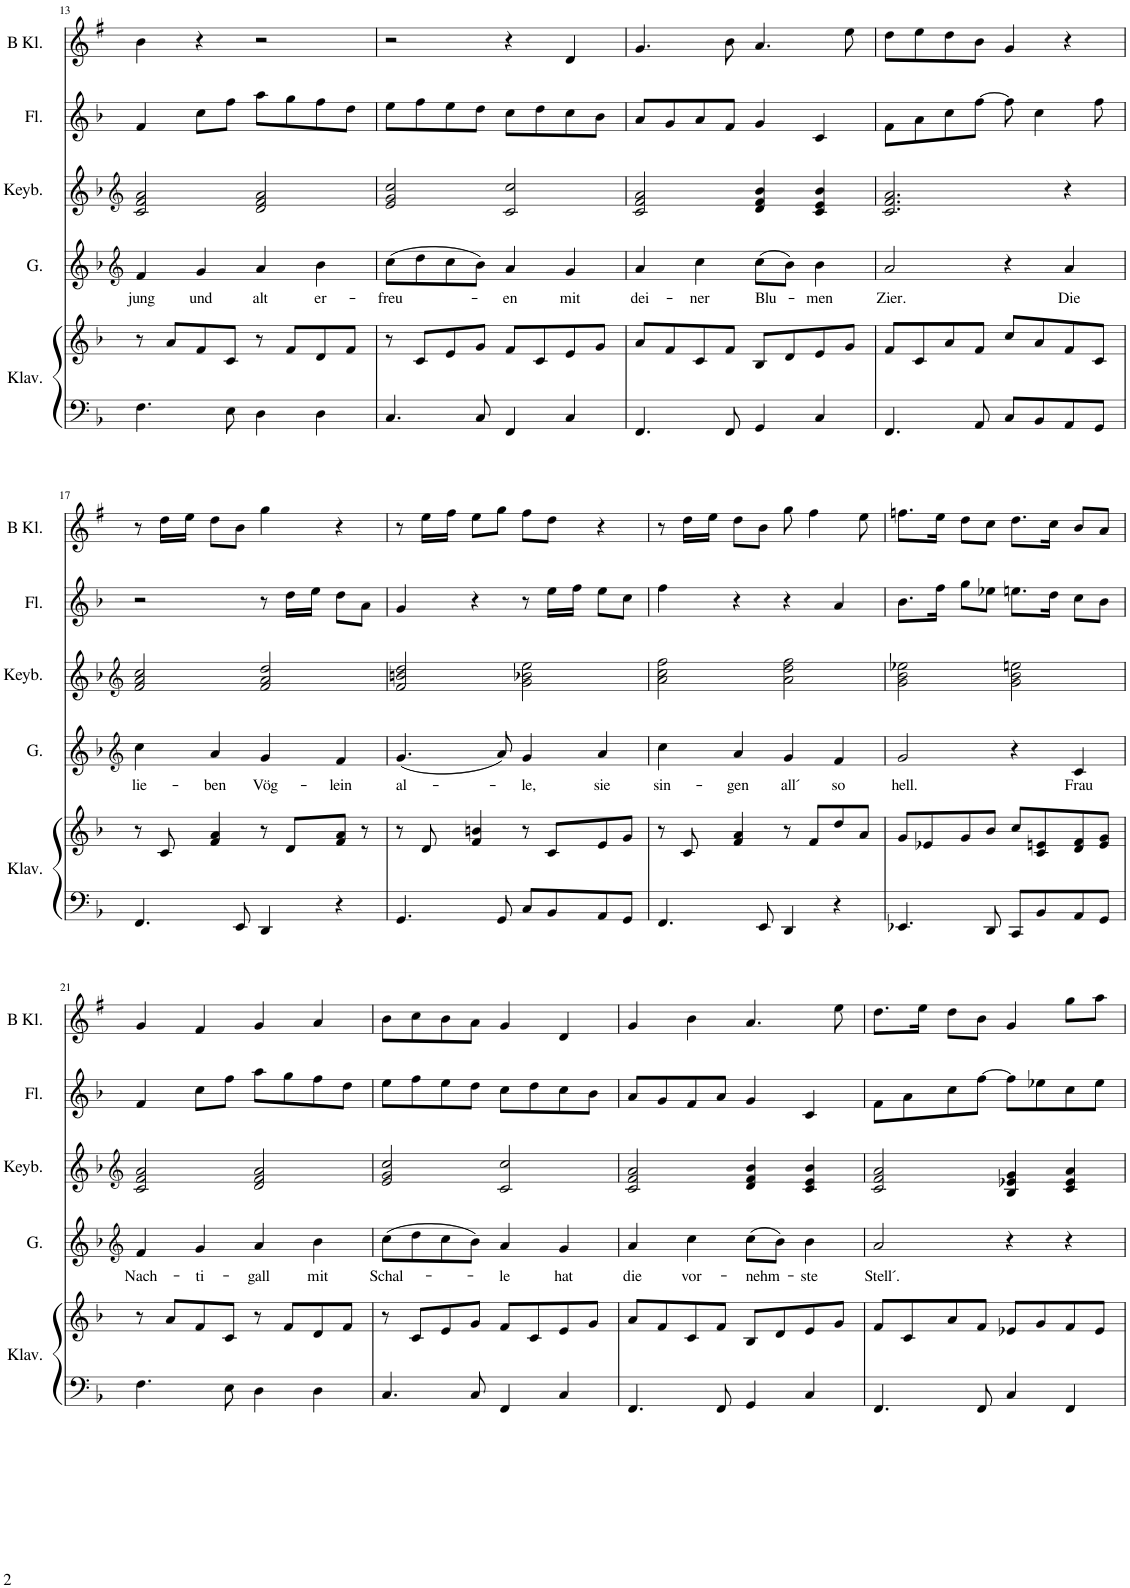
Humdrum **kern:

**kern	**kern	**kern	**text	**kern	**kern	**kern
*part5	*part5	*part4	*part4	*part3	*part2	*part1
*staff6	*staff5	*staff4	*staff4	*staff3	*staff2	*staff1
*I"Klavier	*	*I"Gesang	*	*I"Keyboard	*I"Flöte	*I"B Klarinette
*I'Klav.	*	*I'G.	*	*I'Keyb.	*I'Fl.	*I'B Kl.
!!LO:PB:g=z
*clefF4	*clefG2	*clefG2	*	*clefG2	*clefG2	*clefG2
*	*	*	*	*	*	*Trd1c2
*k[b-]	*k[b-]	*k[b-]	*	*k[b-]	*k[b-]	*k[f#]
*M4/4	*M4/4	*M4/4	*	*M4/4	*M4/4	*M4/4
=13	=13	=13	=13	=13	=13	=13
!	!	!	!LO:LY:b	!	!	!
4.F\	8r	4f/	jung	2c/ 2f/ 2a/	4f/	4b\
.	8a/L	.	.	.	.	.
!	!	!	!LO:LY:b	!	!	!
.	8f/	4g/	und	.	8cc\L	4r
8E\	8c/J	.	.	.	8ff\J	.
!	!	!	!LO:LY:b	!	!	!
4D\	8r	4a/	alt	2d/ 2f/ 2a/	8aa\L	2r
.	8f/L	.	.	.	8gg\	.
!	!	!	!LO:LY:b	!	!	!
4D\	8d/	4b-\	er-	.	8ff\	.
.	8f/J	.	.	.	8dd\J	.
=14	=14	=14	=14	=14	=14	=14
!	!	!	!LO:LY:b	!	!	!
4.C/	8r	(8cc\L	freu	2e/ 2g/ 2cc/	8ee\L	2r
.	8c/L	8dd\	.	.	8ff\	.
.	8e/	8cc\	.	.	8ee\	.
8C/	8g/J	8b-\J)	.	.	8dd\J	.
!	!	!	!LO:LY:b	!	!	!
4FF/	8f/L	4a/	en	2c/ 2cc/	8cc\L	4r
.	8c/	.	.	.	8dd\	.
!	!	!	!LO:LY:b	!	!	!
4C/	8e/	4g/	mit	.	8cc\	4d/
.	8g/J	.	.	.	8b-\J	.
=15	=15	=15	=15	=15	=15	=15
!	!	!	!LO:LY:b	!	!	!
4.FF/	8a/L	4a/	dei-	2c/ 2f/ 2a/	8a/L	4.g/
.	8f/	.	.	.	8g/	.
!	!	!	!LO:LY:b	!	!	!
.	8c/	4cc\	ner	.	8a/	.
8FF/	8f/J	.	.	.	8f/J	8b\
!	!	!	!LO:LY:b	!	!	!
4GG/	8B-/L	(8cc\L	Blu-	4d/ 4f/ 4b-/	4g/	4.a/
.	8d/	8b-\J)	.	.	.	.
!	!	!	!LO:LY:b	!	!	!
4C/	8e/	4b-\	men	4c/ 4e/ 4b-/	4c/	.
.	8g/J	.	.	.	.	8ee\
=16	=16	=16	=16	=16	=16	=16
!	!	!	!LO:LY:b	!	!	!
4.FF/	8f/L	2a/	Zier.	2.c/ 2.f/ 2.a/	8f\L	8dd\L
.	8c/	.	.	.	8a\	8ee\
.	8a/	.	.	.	8cc\	8dd\
8AA/	8f/J	.	.	.	[8ff\J	8b\J
8C/L	8cc/L	4r	.	.	8ff\]	4g/
8BB-/	8a/	.	.	.	4cc\	.
!	!	!	!LO:LY:b	!	!	!
8AA/	8f/	4a/	Die	4r	.	4r
8GG/J	8c/J	.	.	.	8ff\	.
!!LO:LB:g=z
=17	=17	=17	=17	=17	=17	=17
*	*	*clefG2	*	*clefG2	*	*
!	!	!	!LO:LY:b	!	!	!
4.FF/	8r	4cc\	lie-	2f/ 2a/ 2cc/	2r	8r
.	8c/	.	.	.	.	16dd\LL
.	.	.	.	.	.	16ee\JJ
!	!	!	!LO:LY:b	!	!	!
.	4f/ 4a/	4a/	ben	.	.	8dd\L
8EE/	.	.	.	.	.	8b\J
!	!	!	!LO:LY:b	!	!	!
4DD/	8r	4g/	Vög-	2f/ 2a/ 2dd/	8r	4gg\
.	8d/L	.	.	.	16dd\LL	.
.	.	.	.	.	16ee\JJ	.
!	!	!	!LO:LY:b	!	!	!
4r	8f/ 8a/J	4f/	lein	.	8dd\L	4r
.	8r	.	.	.	8a\J	.
=18	=18	=18	=18	=18	=18	=18
!	!	!	!LO:LY:b	!	!	!
4.GG/	8r	(4.g/	al-	2f/ 2bn/ 2dd/	4g/	8r
.	8d/	.	.	.	.	16ee\LL
.	.	.	.	.	.	16ff#\JJ
.	4f/ 4bn/	.	.	.	4r	8ee\L
8GG/	.	8a/)	.	.	.	8gg\J
!	!	!	!LO:LY:b	!	!	!
8C/L	8r	4g/	le,	2g\ 2b-X\ 2ee\	8r	8ff#\L
8BB-/	8c/L	.	.	.	16ee\LL	8dd\J
.	.	.	.	.	16ff\JJ	.
!	!	!	!LO:LY:b	!	!	!
8AA/	8e/	4a/	sie	.	8ee\L	4r
8GG/J	8g/J	.	.	.	8cc\J	.
=19	=19	=19	=19	=19	=19	=19
!	!	!	!LO:LY:b	!	!	!
4.FF/	8r	4cc\	sin-	2a\ 2cc\ 2ff\	4ff\	8r
.	8c/	.	.	.	.	16dd\LL
.	.	.	.	.	.	16ee\JJ
!	!	!	!LO:LY:b	!	!	!
.	4f/ 4a/	4a/	gen	.	4r	8dd\L
8EE/	.	.	.	.	.	8b\J
!	!	!	!LO:LY:b	!	!	!
4DD/	8r	4g/	all´	2a\ 2dd\ 2ff\	4r	8gg\
.	8f/L	.	.	.	.	4ff#\
!	!	!	!LO:LY:b	!	!	!
4r	8dd/	4f/	so	.	4a/	.
.	8a/J	.	.	.	.	8ee\
=20	=20	=20	=20	=20	=20	=20
!	!	!	!LO:LY:b	!	!	!
4.EE-X/	8g/L	2g/	hell.	2g\ 2b-\ 2ee-X\	8.b-\L	8.ffn\L
.	8e-X/	.	.	.	.	.
.	.	.	.	.	16ff\Jk	16ee\Jk
.	8g/	.	.	.	8gg\L	8dd\L
8DD/	8b-/J	.	.	.	8ee-X\J	8cc\J
8CC/L	8cc/L	4r	.	2g\ 2b-\ 2een\	8.een\L	8.dd\L
8BB-/	8c/ 8en/	.	.	.	.	.
.	.	.	.	.	16dd\Jk	16cc\Jk
!	!	!	!LO:LY:b	!	!	!
8AA/	8d/ 8f/	4c/	Frau	.	8cc\L	8b/L
8GG/J	8e/ 8g/J	.	.	.	8b-\J	8a/J
!!LO:LB:g=z
=21	=21	=21	=21	=21	=21	=21
*	*	*clefG2	*	*clefG2	*	*
!	!	!	!LO:LY:b	!	!	!
4.F\	8r	4f/	Nach-	2c/ 2f/ 2a/	4f/	4g/
.	8a/L	.	.	.	.	.
!	!	!	!LO:LY:b	!	!	!
.	8f/	4g/	ti-	.	8cc\L	4f#/
8E\	8c/J	.	.	.	8ff\J	.
!	!	!	!LO:LY:b	!	!	!
4D\	8r	4a/	gall	2d/ 2f/ 2a/	8aa\L	4g/
.	8f/L	.	.	.	8gg\	.
!	!	!	!LO:LY:b	!	!	!
4D\	8d/	4b-\	mit	.	8ff\	4a/
.	8f/J	.	.	.	8dd\J	.
=22	=22	=22	=22	=22	=22	=22
!	!	!	!LO:LY:b	!	!	!
4.C/	8r	(8cc\L	Schal	2e/ 2g/ 2cc/	8ee\L	8b\L
.	8c/L	8dd\	.	.	8ff\	8cc\
.	8e/	8cc\	.	.	8ee\	8b\
8C/	8g/J	8b-\J)	.	.	8dd\J	8a\J
!	!	!	!LO:LY:b	!	!	!
4FF/	8f/L	4a/	le	2c/ 2cc/	8cc\L	4g/
.	8c/	.	.	.	8dd\	.
!	!	!	!LO:LY:b	!	!	!
4C/	8e/	4g/	hat	.	8cc\	4d/
.	8g/J	.	.	.	8b-\J	.
=23	=23	=23	=23	=23	=23	=23
!	!	!	!LO:LY:b	!	!	!
4.FF/	8a/L	4a/	die	2c/ 2f/ 2a/	8a/L	4g/
.	8f/	.	.	.	8g/	.
!	!	!	!LO:LY:b	!	!	!
.	8c/	4cc\	vor-	.	8f/	4b\
8FF/	8f/J	.	.	.	8a/J	.
!	!	!	!LO:LY:b	!	!	!
4GG/	8B-/L	(8cc\L	nehm-	4d/ 4f/ 4b-/	4g/	4.a/
.	8d/	8b-\J)	.	.	.	.
!	!	!	!LO:LY:b	!	!	!
4C/	8e/	4b-\	ste	4c/ 4e/ 4b-/	4c/	.
.	8g/J	.	.	.	.	8ee\
=24	=24	=24	=24	=24	=24	=24
!	!	!	!LO:LY:b	!	!	!
4.FF/	8f/L	2a/	Stell´.	2c/ 2f/ 2a/	8f\L	8.dd\L
.	8c/	.	.	.	8a\	.
.	.	.	.	.	.	16ee\Jk
.	8a/	.	.	.	8cc\	8dd\L
8FF/	8f/J	.	.	.	[8ff\J	8b\J
4C/	8e-X/L	4r	.	4B-/ 4e-X/ 4g/	8ff\L]	4g/
.	8g/	.	.	.	8ee-X\	.
4FF/	8f/	4r	.	4c/ 4e-/ 4a/	8cc\	8gg\L
.	8e-/J	.	.	.	8ee-\J	8aa\J
=	=	=	=	=	=	=
*-	*-	*-	*-	*-	*-	*-
